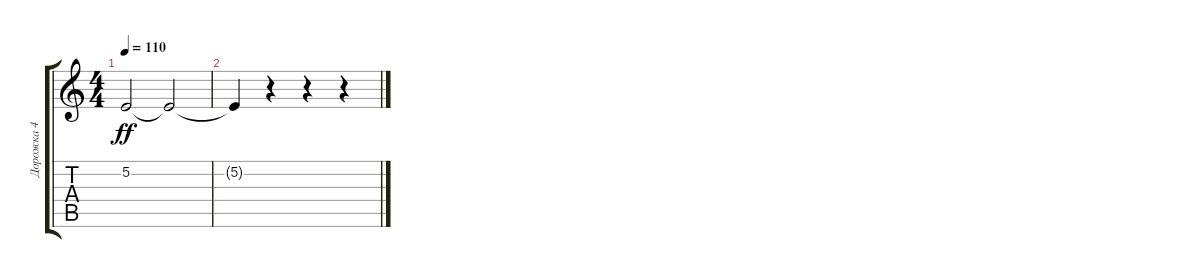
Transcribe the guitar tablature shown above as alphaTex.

\track ("Дорожка 4" "Дорожка 4") {instrument stringensemble2}
\staff {score tabs}
\tuning (B4 B3 G3 D3 A2 E2) {hide}
\ts (4 4)
\tempo 110
\clef g2
\ks c
5.2{t}.2{dy ff} 5.2{t}.2 |
5.2{t}.4 r.4 r.4 r.4
